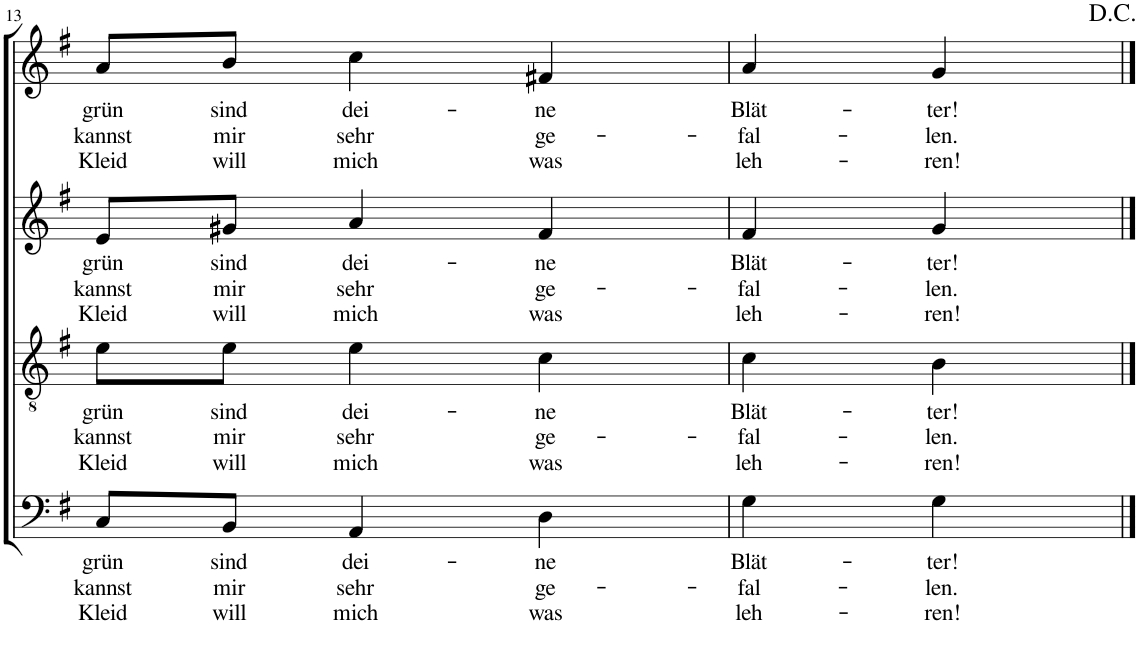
**kern	**text	**text	**text	**kern	**text	**text	**text	**kern	**text	**text	**text	**kern	**text	**text	**text
*part4	*part4	*part4	*part4	*part3	*part3	*part3	*part3	*part2	*part2	*part2	*part2	*part1	*part1	*part1	*part1
*staff4	*staff4	*staff4	*staff4	*staff3	*staff3	*staff3	*staff3	*staff2	*staff2	*staff2	*staff2	*staff1	*staff1	*staff1	*staff1
*I"B	*	*	*	*I"T	*	*	*	*I"C	*	*	*	*I"S	*	*	*
!!LO:PB:g=z
*clefF4	*	*	*	*clefGv2	*	*	*	*clefG2	*	*	*	*clefG2	*	*	*
*	*	*	*	*	*	*	*	*	*	*	*	*Trd1c2	*	*	*
*k[f#]	*	*	*	*k[f#]	*	*	*	*k[f#]	*	*	*	*k[f#]	*	*	*
*G:	*	*	*	*G:	*	*	*	*G:	*	*	*	*G:	*	*	*
*M3/4	*	*	*	*M3/4	*	*	*	*M3/4	*	*	*	*M3/4	*	*	*
=13	=13	=13	=13	=13	=13	=13	=13	=13	=13	=13	=13	=13	=13	=13	=13
!	!LO:LY:b	!LO:LY:b	!LO:LY:b	!	!LO:LY:b	!LO:LY:b	!LO:LY:b	!	!LO:LY:b	!LO:LY:b	!LO:LY:b	!	!LO:LY:b	!LO:LY:b	!LO:LY:b
8C/L	grün	kannst	Kleid	8e\L	grün	kannst	Kleid	8e/L	grün	kannst	Kleid	8a/L	grün	kannst	Kleid
!	!LO:LY:b	!LO:LY:b	!LO:LY:b	!	!LO:LY:b	!LO:LY:b	!LO:LY:b	!	!LO:LY:b	!LO:LY:b	!LO:LY:b	!	!LO:LY:b	!LO:LY:b	!LO:LY:b
8BB/J	sind	mir	will	8e\J	sind	mir	will	8g#X/J	sind	mir	will	8b/J	sind	mir	will
!	!LO:LY:b	!LO:LY:b	!LO:LY:b	!	!LO:LY:b	!LO:LY:b	!LO:LY:b	!	!LO:LY:b	!LO:LY:b	!LO:LY:b	!	!LO:LY:b	!LO:LY:b	!LO:LY:b
4AA/	dei-	sehr	mich	4e\	dei-	sehr	mich	4a/	dei-	sehr	mich	4cc\	dei-	sehr	mich
!	!LO:LY:b	!LO:LY:b	!LO:LY:b	!	!LO:LY:b	!LO:LY:b	!LO:LY:b	!	!LO:LY:b	!LO:LY:b	!LO:LY:b	!	!LO:LY:b	!LO:LY:b	!LO:LY:b
4D\	-ne	ge-	was	4c\	-ne	ge-	was	4f#/	-ne	ge-	was	4f#X/	-ne	ge-	was
=14	=14	=14	=14	=14	=14	=14	=14	=14	=14	=14	=14	=14	=14	=14	=14
!	!LO:LY:b	!LO:LY:b	!LO:LY:b	!	!LO:LY:b	!LO:LY:b	!LO:LY:b	!	!LO:LY:b	!LO:LY:b	!LO:LY:b	!	!LO:LY:b	!LO:LY:b	!LO:LY:b
4G\	Blät-	-fal-	leh-	4c\	Blät-	-fal-	leh-	4f#/	Blät-	-fal-	leh-	4a/	Blät-	-fal-	leh-
!	!LO:LY:b	!LO:LY:b	!LO:LY:b	!	!LO:LY:b	!LO:LY:b	!LO:LY:b	!	!LO:LY:b	!LO:LY:b	!LO:LY:b	!	!LO:LY:b	!LO:LY:b	!LO:LY:b
4G\	-ter!	-len.	-ren!	4B\	-ter!	-len.	-ren!	4g/	-ter!	-len.	-ren!	4g/	-ter!	-len.	-ren!
==	==	==	==	==	==	==	==	==	==	==	==	==	==	==	==
*-	*-	*-	*-	*-	*-	*-	*-	*-	*-	*-	*-	*-	*-	*-	*-
